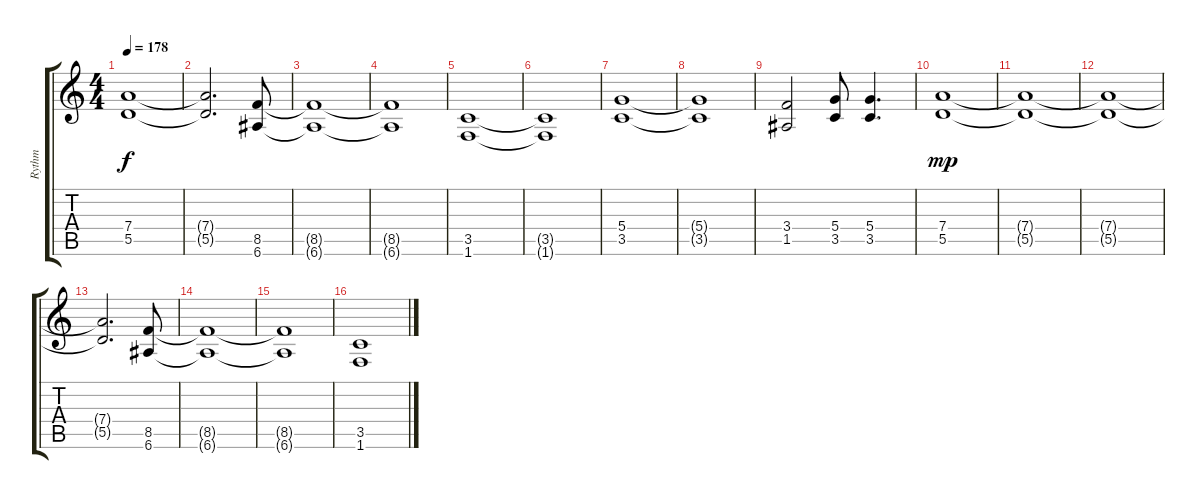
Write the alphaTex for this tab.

\track ("Rythm" "Rythm") {instrument distortionguitar}
\staff {score tabs}
\tuning (E4 B3 G3 D3 A2 E2) {hide}
\ts (4 4)
\section ("" "")
\tempo 178
\clef g2
\ks c
(7.4 5.5).1{dy f} |
(7.4{t} 5.5{t}).2{d} (8.5 6.6).8 |
(8.5{t} 6.6{t}).1 |
(8.5{t} 6.6{t}).1 |
(3.5 1.6).1 |
(3.5{t} 1.6{t}).1 |
(5.4 3.5).1 |
(5.4{t} 3.5{t}).1 |
(3.4 1.5).2 (5.4 3.5).8 (5.4 3.5).4{d} |
\section ("" "")
(7.4 5.5).1{dy mp} |
(7.4{t} 5.5{t}).1 |
(7.4{t} 5.5{t}).1 |
(7.4{t} 5.5{t}).2{d} (8.5 6.6).8 |
(8.5{t} 6.6{t}).1 |
(8.5{t} 6.6{t}).1 |
(3.5 1.6).1
